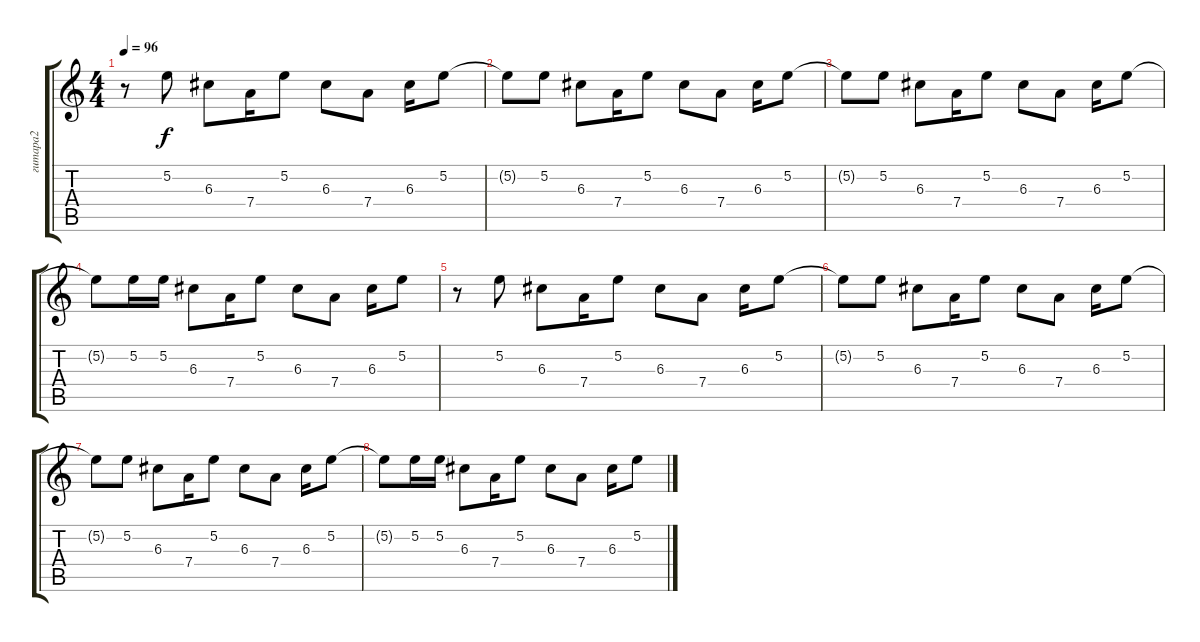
\track ("гитара2" "гитара2") {instrument acousticguitarsteel}
\staff {score tabs}
\tuning (E4 B3 G3 D3 A2 E2) {hide}
\ts (4 4)
\tempo 96
\clef g2
\ks c
r.8{dy f instrument acousticguitarsteel} 5.2.8 6.3.8 7.4.16 5.2.8 6.3.8 7.4.8 6.3.16 5.2.8 |
5.2{t}.8 5.2.8 6.3.8 7.4.16 5.2.8 6.3.8 7.4.8 6.3.16 5.2.8 |
5.2{t}.8 5.2.8 6.3.8 7.4.16 5.2.8 6.3.8 7.4.8 6.3.16 5.2.8 |
5.2{t}.8 5.2.16 5.2.16 6.3.8 7.4.16 5.2.8 6.3.8 7.4.8 6.3.16 5.2.8 |
r.8 5.2.8 6.3.8 7.4.16 5.2.8 6.3.8 7.4.8 6.3.16 5.2.8 |
5.2{t}.8 5.2.8 6.3.8 7.4.16 5.2.8 6.3.8 7.4.8 6.3.16 5.2.8 |
5.2{t}.8 5.2.8 6.3.8 7.4.16 5.2.8 6.3.8 7.4.8 6.3.16 5.2.8 |
5.2{t}.8 5.2.16 5.2.16 6.3.8 7.4.16 5.2.8 6.3.8 7.4.8 6.3.16 5.2.8
